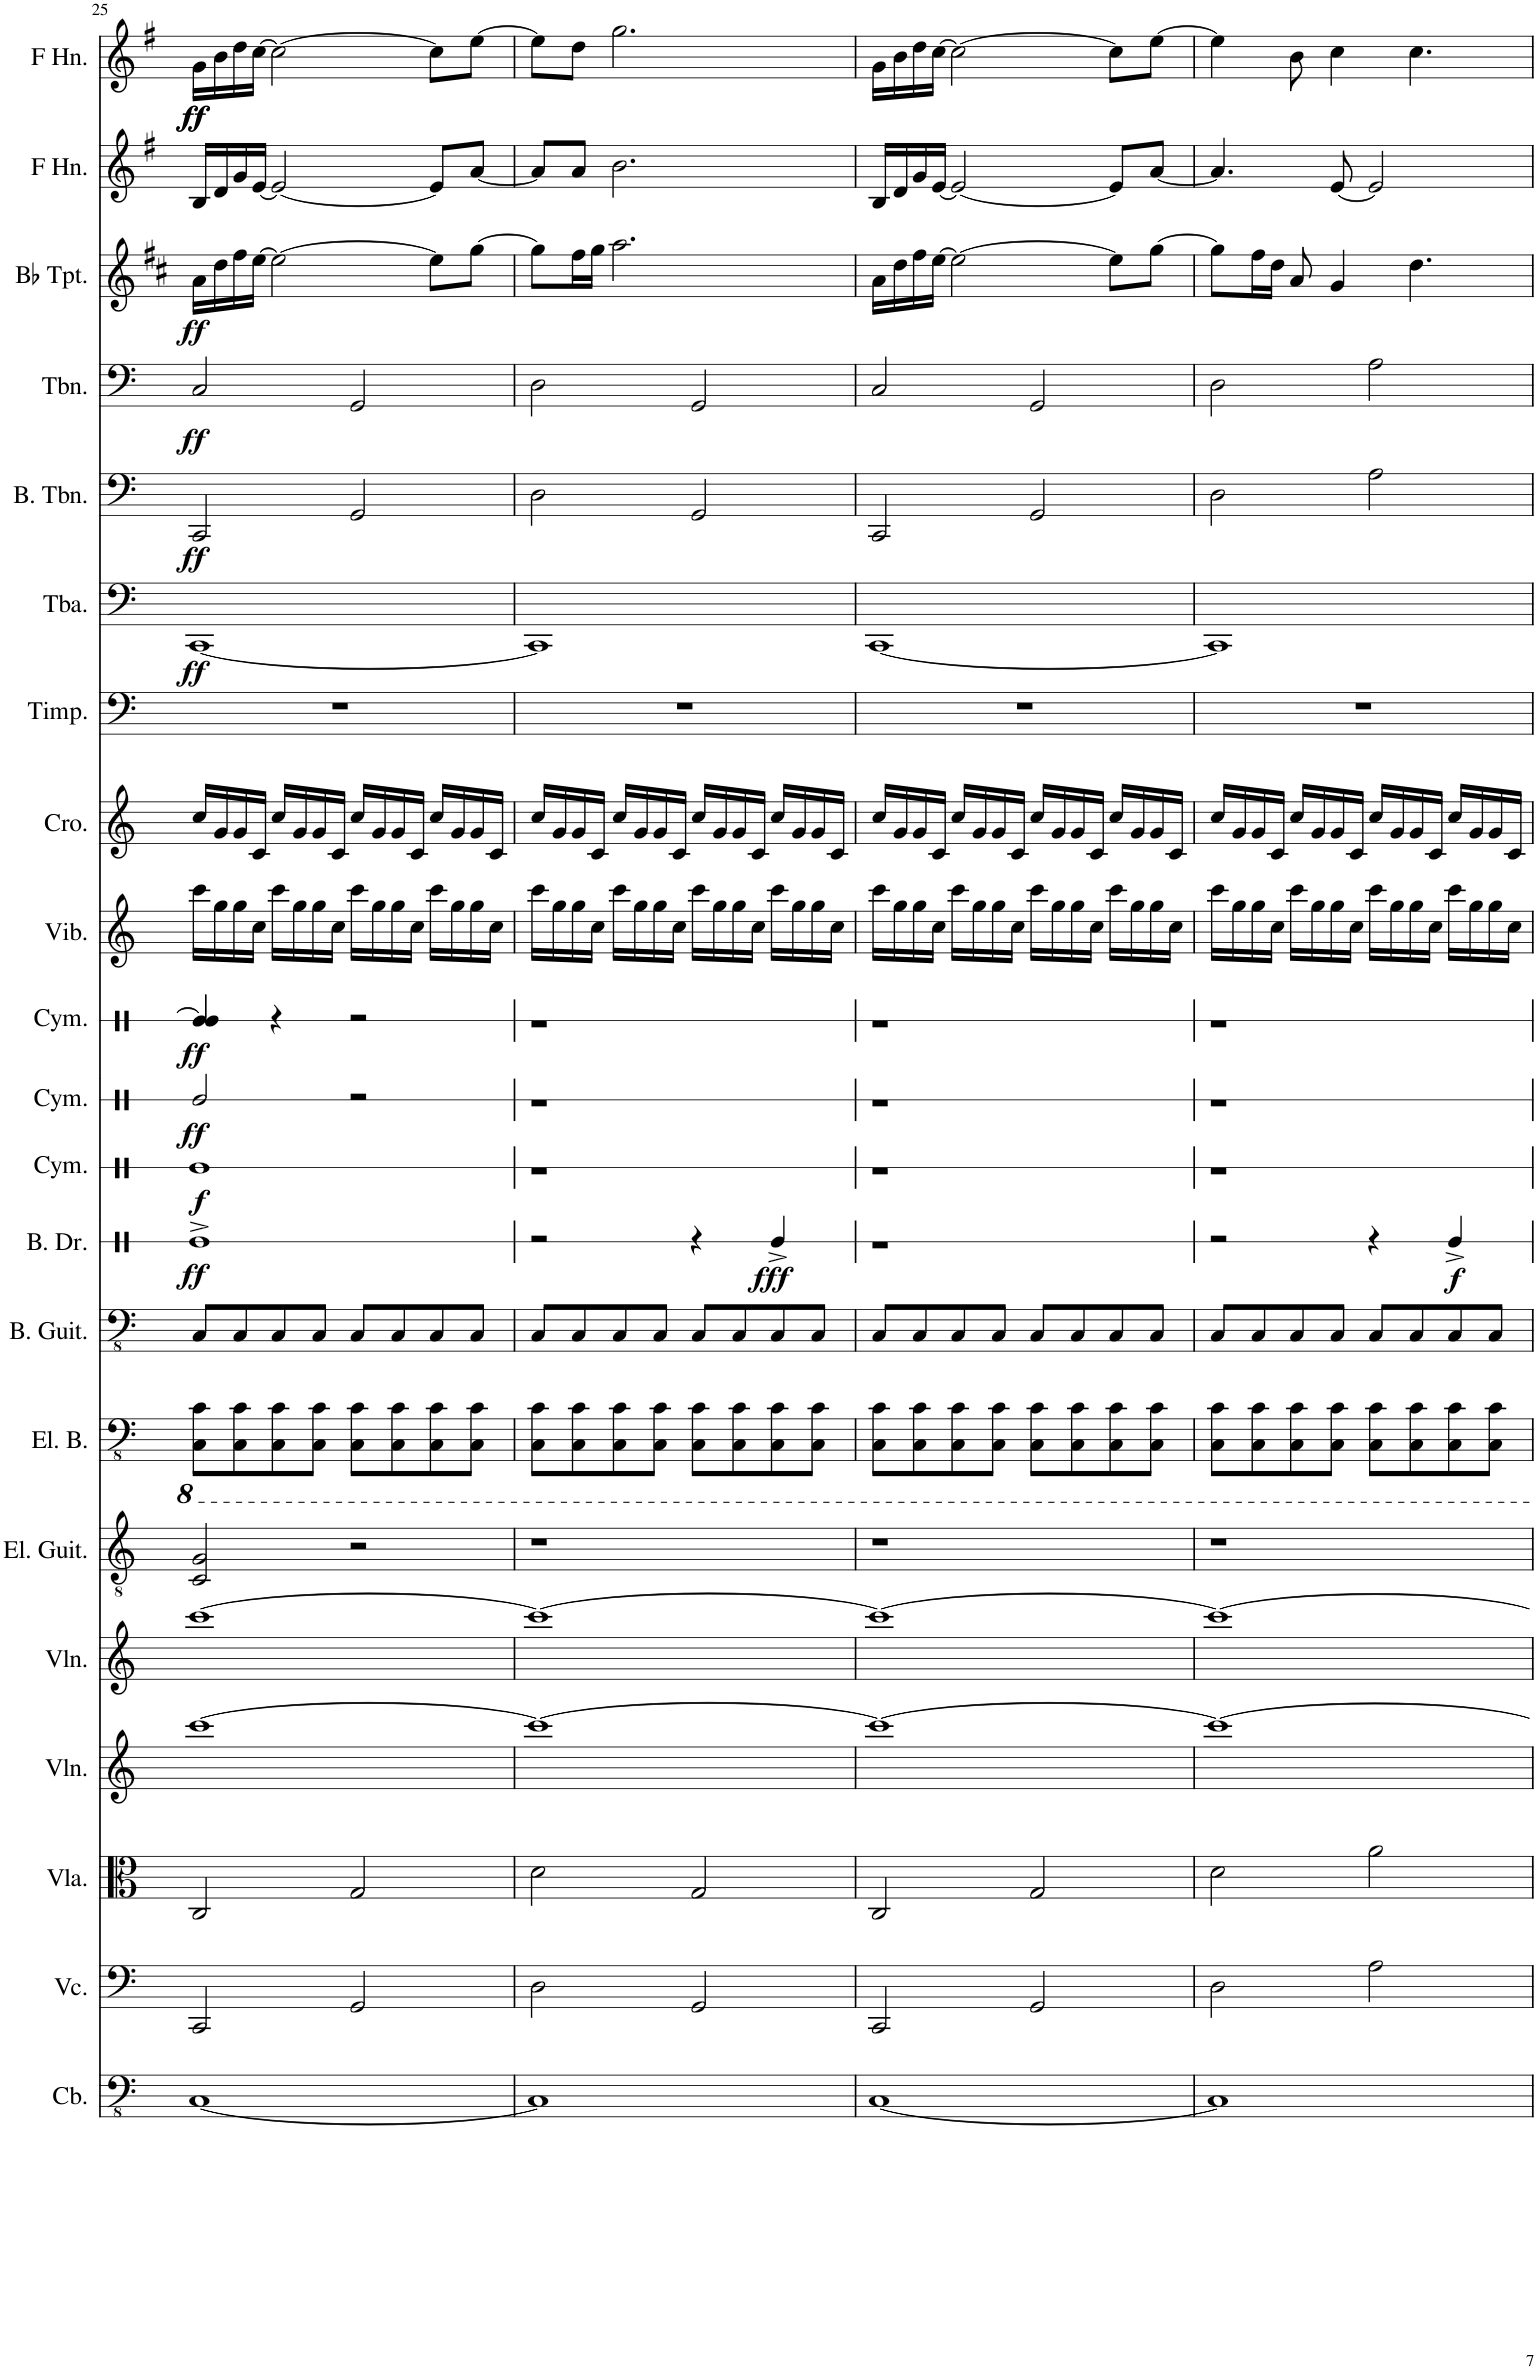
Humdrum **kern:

**kern	**kern	**kern	**kern	**kern	**kern	**kern	**kern	**kern	**dynam	**kern	**dynam	**kern	**dynam	**kern	**dynam	**kern	**kern	**kern	**kern	**dynam	**kern	**dynam	**kern	**dynam	**kern	**dynam	**kern	**kern	**dynam
*part21	*part20	*part19	*part18	*part17	*part16	*part15	*part14	*part13	*part13	*part12	*part12	*part11	*part11	*part10	*part10	*part9	*part8	*part7	*part6	*part6	*part5	*part5	*part4	*part4	*part3	*part3	*part2	*part1	*part1
*staff21	*staff20	*staff19	*staff18	*staff17	*staff16	*staff15	*staff14	*staff13	*staff13	*staff12	*staff12	*staff11	*staff11	*staff10	*staff10	*staff9	*staff8	*staff7	*staff6	*staff6	*staff5	*staff5	*staff4	*staff4	*staff3	*staff3	*staff2	*staff1	*staff1
*I"Contrabass	*I"Violoncello	*I"Viola	*I"Violin	*I"Violin	*I"Electric Guitar	*I"Electric Bass	*I"Bass Guitar	*I"Bass Drum	*	*I"Cymbal	*	*I"Cymbal	*	*I"Cymbal	*	*I"Vibraphone	*I"Crotales	*I"Timpani	*I"Tuba	*	*I"Bass Trombone	*	*I"Trombone	*	*I"Bb Trumpet	*	*I"Horn in F	*I"Horn in F	*
*I'Cb.	*I'Vc.	*I'Vla.	*I'Vln.	*I'Vln.	*I'El. Guit.	*I'El. B.	*I'B. Guit.	*I'B. Dr.	*	*I'Cym.	*	*I'Cym.	*	*I'Cym.	*	*I'Vib.	*I'Cro.	*I'Timp.	*I'Tba.	*	*I'B. Tbn.	*	*I'Tbn.	*	*I'Bb Tpt.	*	*	*	*
!!LO:PB:g=z
*clefFv4	*clefF4	*clefC3	*clefG2	*clefG2	*clefGv2	*clefFv4	*clefFv4	*clefX	*	*clefX	*	*clefX	*	*clefX	*	*clefG2	*clefG2	*clefF4	*clefF4	*	*clefF4	*	*clefF4	*	*clefG2	*	*clefG2	*clefG2	*
*Trd7c12	*	*	*	*	*	*	*	*	*	*	*	*	*	*	*	*	*Trd-14c-24	*	*	*	*	*	*	*	*Trd1c2	*	*Trd4c7	*Trd4c7	*
*k[]	*k[]	*k[]	*k[]	*k[]	*k[]	*k[]	*k[]	*k[]	*	*k[]	*	*k[]	*	*k[]	*	*k[]	*k[]	*k[]	*k[]	*	*k[]	*	*k[]	*	*k[f#c#]	*	*k[f#]	*k[f#]	*
*M4/4	*M4/4	*M4/4	*M4/4	*M4/4	*M4/4	*M4/4	*M4/4	*M4/4	*	*M4/4	*	*M4/4	*	*M4/4	*	*M4/4	*M4/4	*M4/4	*M4/4	*	*M4/4	*	*M4/4	*	*M4/4	*	*M4/4	*M4/4	*
=25	=25	=25	=25	=25	=25	=25	=25	=25	=25	=25	=25	=25	=25	=25	=25	=25	=25	=25	=25	=25	=25	=25	=25	=25	=25	=25	=25	=25	=25
*	*	*	*	*	*	*	*	*	*	*	*	*	*	*^	*	*	*	*	*	*	*	*	*	*	*	*	*	*	*
!	!	!	!	!	!	!	!	!	!LO:DY:b	!	!LO:DY:b	!	!LO:DY:b	!	!	!LO:DY:b	!	!	!	!	!LO:DY:b	!	!LO:DY:b	!	!LO:DY:b	!	!LO:DY:b	!	!	!LO:DY:b
!	!	!	!	!	!	!	!	!	!	!	!	!	!	!	!	!	!	!	!	!	!	!	!	!	!	!	!	!	!	!LO:DY:n=1:b
[1CC	2CC/	2C/	[1ccc	[1ccc	2C/ 2G/	8CCC\ 8CC\L	8CC/L	1Re^	ff	1Re	f	2Re/	ff	4Re/]	4Re/	ff	16ccc\LL	16cc/LL	1r	[1CC	ff	2CC/	ff	2C/	ff	16a\LL	ff	16B/LL	16g\LL	ff ff
.	.	.	.	.	.	.	.	.	.	.	.	.	.	.	.	.	16gg\	16g/	.	.	.	.	.	.	.	16dd\	.	16d/	16b\	.
.	.	.	.	.	.	8CCC\ 8CC\	8CC/	.	.	.	.	.	.	.	.	.	16gg\	16g/	.	.	.	.	.	.	.	16ff#\	.	16g/	16dd\	.
.	.	.	.	.	.	.	.	.	.	.	.	.	.	.	.	.	16cc\JJ	16c/JJ	.	.	.	.	.	.	.	[16ee\JJ	.	[16e/JJ	[16cc\JJ	.
.	.	.	.	.	.	8CCC\ 8CC\	8CC/	.	.	.	.	.	.	4r	4ryy	.	16ccc\LL	16cc/LL	.	.	.	.	.	.	.	2ee\_	.	2e/_	2cc\_	.
.	.	.	.	.	.	.	.	.	.	.	.	.	.	.	.	.	16gg\	16g/	.	.	.	.	.	.	.	.	.	.	.	.
.	.	.	.	.	.	8CCC\ 8CC\J	8CC/J	.	.	.	.	.	.	.	.	.	16gg\	16g/	.	.	.	.	.	.	.	.	.	.	.	.
.	.	.	.	.	.	.	.	.	.	.	.	.	.	.	.	.	16cc\JJ	16c/JJ	.	.	.	.	.	.	.	.	.	.	.	.
.	2GG/	2G/	.	.	2r	8CCC\ 8CC\L	8CC/L	.	.	.	.	2r	.	2r	2ryy	.	16ccc\LL	16cc/LL	.	.	.	2GG/	.	2GG/	.	.	.	.	.	.
.	.	.	.	.	.	.	.	.	.	.	.	.	.	.	.	.	16gg\	16g/	.	.	.	.	.	.	.	.	.	.	.	.
.	.	.	.	.	.	8CCC\ 8CC\	8CC/	.	.	.	.	.	.	.	.	.	16gg\	16g/	.	.	.	.	.	.	.	.	.	.	.	.
.	.	.	.	.	.	.	.	.	.	.	.	.	.	.	.	.	16cc\JJ	16c/JJ	.	.	.	.	.	.	.	.	.	.	.	.
.	.	.	.	.	.	8CCC\ 8CC\	8CC/	.	.	.	.	.	.	.	.	.	16ccc\LL	16cc/LL	.	.	.	.	.	.	.	8ee\L]	.	8e/L]	8cc\L]	.
.	.	.	.	.	.	.	.	.	.	.	.	.	.	.	.	.	16gg\	16g/	.	.	.	.	.	.	.	.	.	.	.	.
.	.	.	.	.	.	8CCC\ 8CC\J	8CC/J	.	.	.	.	.	.	.	.	.	16gg\	16g/	.	.	.	.	.	.	.	[8gg\J	.	[8a/J	[8ee\J	.
.	.	.	.	.	.	.	.	.	.	.	.	.	.	.	.	.	16cc\JJ	16c/JJ	.	.	.	.	.	.	.	.	.	.	.	.
*	*	*	*	*	*	*	*	*	*	*	*	*	*	*v	*v	*	*	*	*	*	*	*	*	*	*	*	*	*	*	*
=26	=26	=26	=26	=26	=26	=26	=26	=26	=26	=26	=26	=26	=26	=26	=26	=26	=26	=26	=26	=26	=26	=26	=26	=26	=26	=26	=26	=26	=26
1CC]	2D\	2d\	1ccc_	1ccc_	1r	8CCC\ 8CC\L	8CC/L	2r	.	1r	.	1r	.	1r	.	16ccc\LL	16cc/LL	1r	1CC]	.	2D\	.	2D\	.	8gg\L]	.	8a/L]	8ee\L]	.
.	.	.	.	.	.	.	.	.	.	.	.	.	.	.	.	16gg\	16g/	.	.	.	.	.	.	.	.	.	.	.	.
.	.	.	.	.	.	8CCC\ 8CC\	8CC/	.	.	.	.	.	.	.	.	16gg\	16g/	.	.	.	.	.	.	.	16ff#\L	.	8a/J	8dd\J	.
.	.	.	.	.	.	.	.	.	.	.	.	.	.	.	.	16cc\JJ	16c/JJ	.	.	.	.	.	.	.	16gg\JJ	.	.	.	.
.	.	.	.	.	.	8CCC\ 8CC\	8CC/	.	.	.	.	.	.	.	.	16ccc\LL	16cc/LL	.	.	.	.	.	.	.	2.aa\	.	2.b\	2.gg\	.
.	.	.	.	.	.	.	.	.	.	.	.	.	.	.	.	16gg\	16g/	.	.	.	.	.	.	.	.	.	.	.	.
.	.	.	.	.	.	8CCC\ 8CC\J	8CC/J	.	.	.	.	.	.	.	.	16gg\	16g/	.	.	.	.	.	.	.	.	.	.	.	.
.	.	.	.	.	.	.	.	.	.	.	.	.	.	.	.	16cc\JJ	16c/JJ	.	.	.	.	.	.	.	.	.	.	.	.
.	2GG/	2G/	.	.	.	8CCC\ 8CC\L	8CC/L	4r	.	.	.	.	.	.	.	16ccc\LL	16cc/LL	.	.	.	2GG/	.	2GG/	.	.	.	.	.	.
.	.	.	.	.	.	.	.	.	.	.	.	.	.	.	.	16gg\	16g/	.	.	.	.	.	.	.	.	.	.	.	.
.	.	.	.	.	.	8CCC\ 8CC\	8CC/	.	.	.	.	.	.	.	.	16gg\	16g/	.	.	.	.	.	.	.	.	.	.	.	.
.	.	.	.	.	.	.	.	.	.	.	.	.	.	.	.	16cc\JJ	16c/JJ	.	.	.	.	.	.	.	.	.	.	.	.
!	!	!	!	!	!	!	!	!	!LO:DY:b	!	!	!	!	!	!	!	!	!	!	!	!	!	!	!	!	!	!	!	!
.	.	.	.	.	.	8CCC\ 8CC\	8CC/	4Re^/	fff	.	.	.	.	.	.	16ccc\LL	16cc/LL	.	.	.	.	.	.	.	.	.	.	.	.
.	.	.	.	.	.	.	.	.	.	.	.	.	.	.	.	16gg\	16g/	.	.	.	.	.	.	.	.	.	.	.	.
.	.	.	.	.	.	8CCC\ 8CC\J	8CC/J	.	.	.	.	.	.	.	.	16gg\	16g/	.	.	.	.	.	.	.	.	.	.	.	.
.	.	.	.	.	.	.	.	.	.	.	.	.	.	.	.	16cc\JJ	16c/JJ	.	.	.	.	.	.	.	.	.	.	.	.
=27	=27	=27	=27	=27	=27	=27	=27	=27	=27	=27	=27	=27	=27	=27	=27	=27	=27	=27	=27	=27	=27	=27	=27	=27	=27	=27	=27	=27	=27
[1CC	2CC/	2C/	1ccc_	1ccc_	1r	8CCC\ 8CC\L	8CC/L	1r	.	1r	.	1r	.	1r	.	16ccc\LL	16cc/LL	1r	[1CC	.	2CC/	.	2C/	.	16a\LL	.	16B/LL	16g\LL	.
.	.	.	.	.	.	.	.	.	.	.	.	.	.	.	.	16gg\	16g/	.	.	.	.	.	.	.	16dd\	.	16d/	16b\	.
.	.	.	.	.	.	8CCC\ 8CC\	8CC/	.	.	.	.	.	.	.	.	16gg\	16g/	.	.	.	.	.	.	.	16ff#\	.	16g/	16dd\	.
.	.	.	.	.	.	.	.	.	.	.	.	.	.	.	.	16cc\JJ	16c/JJ	.	.	.	.	.	.	.	[16ee\JJ	.	[16e/JJ	[16cc\JJ	.
.	.	.	.	.	.	8CCC\ 8CC\	8CC/	.	.	.	.	.	.	.	.	16ccc\LL	16cc/LL	.	.	.	.	.	.	.	2ee\_	.	2e/_	2cc\_	.
.	.	.	.	.	.	.	.	.	.	.	.	.	.	.	.	16gg\	16g/	.	.	.	.	.	.	.	.	.	.	.	.
.	.	.	.	.	.	8CCC\ 8CC\J	8CC/J	.	.	.	.	.	.	.	.	16gg\	16g/	.	.	.	.	.	.	.	.	.	.	.	.
.	.	.	.	.	.	.	.	.	.	.	.	.	.	.	.	16cc\JJ	16c/JJ	.	.	.	.	.	.	.	.	.	.	.	.
.	2GG/	2G/	.	.	.	8CCC\ 8CC\L	8CC/L	.	.	.	.	.	.	.	.	16ccc\LL	16cc/LL	.	.	.	2GG/	.	2GG/	.	.	.	.	.	.
.	.	.	.	.	.	.	.	.	.	.	.	.	.	.	.	16gg\	16g/	.	.	.	.	.	.	.	.	.	.	.	.
.	.	.	.	.	.	8CCC\ 8CC\	8CC/	.	.	.	.	.	.	.	.	16gg\	16g/	.	.	.	.	.	.	.	.	.	.	.	.
.	.	.	.	.	.	.	.	.	.	.	.	.	.	.	.	16cc\JJ	16c/JJ	.	.	.	.	.	.	.	.	.	.	.	.
.	.	.	.	.	.	8CCC\ 8CC\	8CC/	.	.	.	.	.	.	.	.	16ccc\LL	16cc/LL	.	.	.	.	.	.	.	8ee\L]	.	8e/L]	8cc\L]	.
.	.	.	.	.	.	.	.	.	.	.	.	.	.	.	.	16gg\	16g/	.	.	.	.	.	.	.	.	.	.	.	.
.	.	.	.	.	.	8CCC\ 8CC\J	8CC/J	.	.	.	.	.	.	.	.	16gg\	16g/	.	.	.	.	.	.	.	[8gg\J	.	[8a/J	[8ee\J	.
.	.	.	.	.	.	.	.	.	.	.	.	.	.	.	.	16cc\JJ	16c/JJ	.	.	.	.	.	.	.	.	.	.	.	.
=28	=28	=28	=28	=28	=28	=28	=28	=28	=28	=28	=28	=28	=28	=28	=28	=28	=28	=28	=28	=28	=28	=28	=28	=28	=28	=28	=28	=28	=28
1CC]	2D\	2d\	1ccc_	1ccc_	1r	8CCC\ 8CC\L	8CC/L	2r	.	1r	.	1r	.	1r	.	16ccc\LL	16cc/LL	1r	1CC]	.	2D\	.	2D\	.	8gg\L]	.	4.a/]	4ee\]	.
.	.	.	.	.	.	.	.	.	.	.	.	.	.	.	.	16gg\	16g/	.	.	.	.	.	.	.	.	.	.	.	.
.	.	.	.	.	.	8CCC\ 8CC\	8CC/	.	.	.	.	.	.	.	.	16gg\	16g/	.	.	.	.	.	.	.	16ff#\L	.	.	.	.
.	.	.	.	.	.	.	.	.	.	.	.	.	.	.	.	16cc\JJ	16c/JJ	.	.	.	.	.	.	.	16dd\JJ	.	.	.	.
.	.	.	.	.	.	8CCC\ 8CC\	8CC/	.	.	.	.	.	.	.	.	16ccc\LL	16cc/LL	.	.	.	.	.	.	.	8a/	.	.	8b\	.
.	.	.	.	.	.	.	.	.	.	.	.	.	.	.	.	16gg\	16g/	.	.	.	.	.	.	.	.	.	.	.	.
.	.	.	.	.	.	8CCC\ 8CC\J	8CC/J	.	.	.	.	.	.	.	.	16gg\	16g/	.	.	.	.	.	.	.	4g/	.	[8e/	4cc\	.
.	.	.	.	.	.	.	.	.	.	.	.	.	.	.	.	16cc\JJ	16c/JJ	.	.	.	.	.	.	.	.	.	.	.	.
.	2A\	2a\	.	.	.	8CCC\ 8CC\L	8CC/L	4r	.	.	.	.	.	.	.	16ccc\LL	16cc/LL	.	.	.	2A\	.	2A\	.	.	.	2e/]	.	.
.	.	.	.	.	.	.	.	.	.	.	.	.	.	.	.	16gg\	16g/	.	.	.	.	.	.	.	.	.	.	.	.
.	.	.	.	.	.	8CCC\ 8CC\	8CC/	.	.	.	.	.	.	.	.	16gg\	16g/	.	.	.	.	.	.	.	4.dd\	.	.	4.cc\	.
.	.	.	.	.	.	.	.	.	.	.	.	.	.	.	.	16cc\JJ	16c/JJ	.	.	.	.	.	.	.	.	.	.	.	.
!	!	!	!	!	!	!	!	!	!LO:DY:b	!	!	!	!	!	!	!	!	!	!	!	!	!	!	!	!	!	!	!	!
.	.	.	.	.	.	8CCC\ 8CC\	8CC/	4Re^/	f	.	.	.	.	.	.	16ccc\LL	16cc/LL	.	.	.	.	.	.	.	.	.	.	.	.
.	.	.	.	.	.	.	.	.	.	.	.	.	.	.	.	16gg\	16g/	.	.	.	.	.	.	.	.	.	.	.	.
.	.	.	.	.	.	8CCC\ 8CC\J	8CC/J	.	.	.	.	.	.	.	.	16gg\	16g/	.	.	.	.	.	.	.	.	.	.	.	.
.	.	.	.	.	.	.	.	.	.	.	.	.	.	.	.	16cc\JJ	16c/JJ	.	.	.	.	.	.	.	.	.	.	.	.
=	=	=	=	=	=	=	=	=	=	=	=	=	=	=	=	=	=	=	=	=	=	=	=	=	=	=	=	=	=
*-	*-	*-	*-	*-	*-	*-	*-	*-	*-	*-	*-	*-	*-	*-	*-	*-	*-	*-	*-	*-	*-	*-	*-	*-	*-	*-	*-	*-	*-
